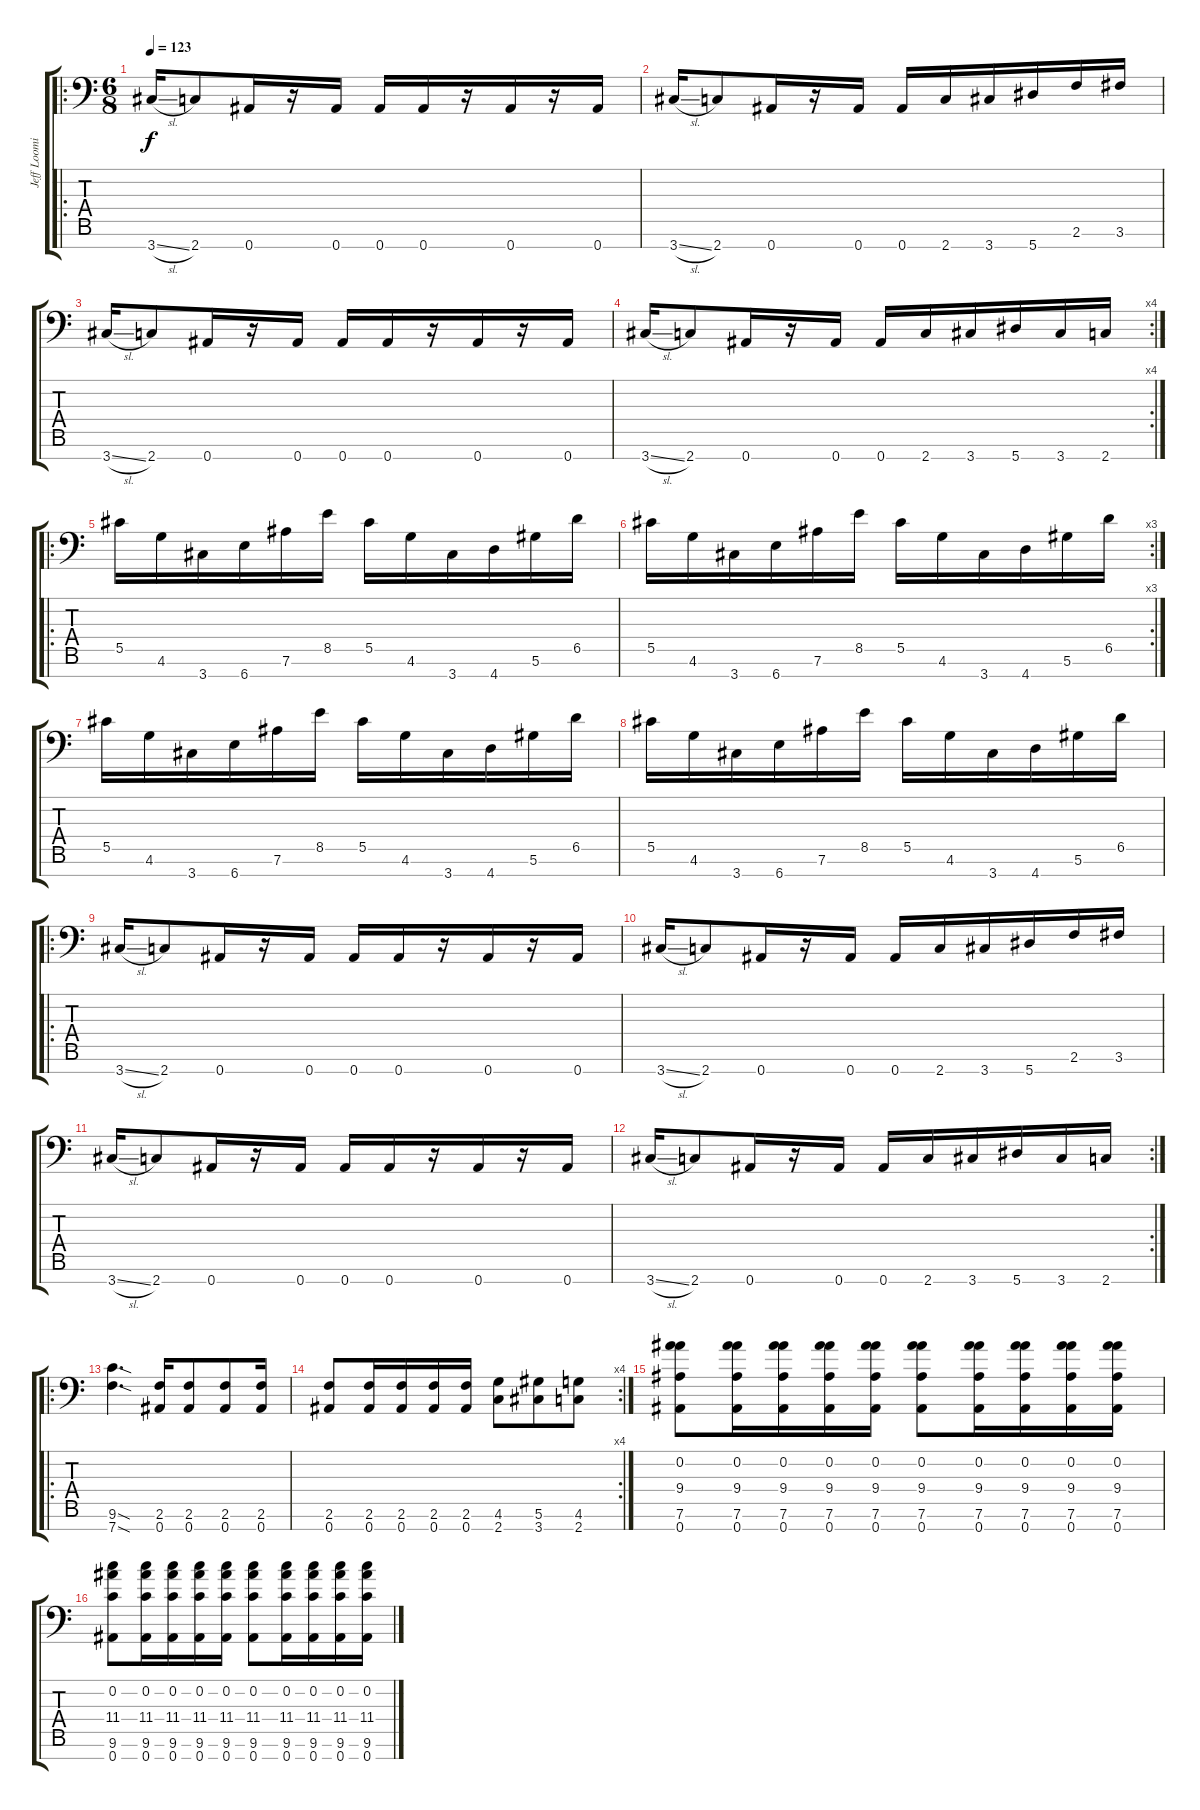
\track ("Jeff Loomis Rhythm" "Jeff Loomi") {instrument distortionguitar}
\staff {score tabs}
\tuning (Eb4 Bb3 Gb3 Db3 Ab2 Eb2 Bb1) {hide}
\ro
\ts (6 8)
\tempo 123
\clef f4
\ks c
3.7{sl}.16{dy f} 2.7.8 0.7.16 r.16 0.7.16 0.7.16 0.7.16 r.16 0.7.16 r.16 0.7.16 |
3.7{sl}.16 2.7.8 0.7.16 r.16 0.7.16 0.7.16 2.7.16 3.7.16 5.7.16 2.6.16 3.6.16 |
3.7{sl}.16 2.7.8 0.7.16 r.16 0.7.16 0.7.16 0.7.16 r.16 0.7.16 r.16 0.7.16 |
\rc 4
3.7{sl}.16 2.7.8 0.7.16 r.16 0.7.16 0.7.16 2.7.16 3.7.16 5.7.16 3.7.16 2.7.16 |
\ro
5.5.16 4.6.16 3.7.16 6.7.16 7.6.16 8.5.16 5.5.16 4.6.16 3.7.16 4.7.16 5.6.16 6.5.16 |
\rc 3
5.5.16 4.6.16 3.7.16 6.7.16 7.6.16 8.5.16 5.5.16 4.6.16 3.7.16 4.7.16 5.6.16 6.5.16 |
5.5.16 4.6.16 3.7.16 6.7.16 7.6.16 8.5.16 5.5.16 4.6.16 3.7.16 4.7.16 5.6.16 6.5.16 |
5.5.16 4.6.16 3.7.16 6.7.16 7.6.16 8.5.16 5.5.16 4.6.16 3.7.16 4.7.16 5.6.16 6.5.16 |
\ro
3.7{sl}.16 2.7.8 0.7.16 r.16 0.7.16 0.7.16 0.7.16 r.16 0.7.16 r.16 0.7.16 |
3.7{sl}.16 2.7.8 0.7.16 r.16 0.7.16 0.7.16 2.7.16 3.7.16 5.7.16 2.6.16 3.6.16 |
3.7{sl}.16 2.7.8 0.7.16 r.16 0.7.16 0.7.16 0.7.16 r.16 0.7.16 r.16 0.7.16 |
\rc 2
3.7{sl}.16 2.7.8 0.7.16 r.16 0.7.16 0.7.16 2.7.16 3.7.16 5.7.16 3.7.16 2.7.16 |
\ro
(9.6{sod} 7.7{sod}).4{d} (2.6 0.7).16 (2.6 0.7).8 (2.6 0.7).8 (2.6 0.7).16 |
\rc 4
(2.6 0.7).8 (2.6 0.7).16 (2.6 0.7).16 (2.6 0.7).16 (2.6 0.7).16 (4.6 2.7).8 (5.6 3.7).8 (4.6 2.7).8 |
(0.2 9.4 7.6 0.7).8 (0.2 9.4 7.6 0.7).16 (0.2 9.4 7.6 0.7).16 (0.2 9.4 7.6 0.7).16 (0.2 9.4 7.6 0.7).16 (0.2 9.4 7.6 0.7).8 (0.2 9.4 7.6 0.7).16 (0.2 9.4 7.6 0.7).16 (0.2 9.4 7.6 0.7).16 (0.2 9.4 7.6 0.7).16 |
(0.2 11.4 9.6 0.7).8 (0.2 11.4 9.6 0.7).16 (0.2 11.4 9.6 0.7).16 (0.2 11.4 9.6 0.7).16 (0.2 11.4 9.6 0.7).16 (0.2 11.4 9.6 0.7).8 (0.2 11.4 9.6 0.7).16 (0.2 11.4 9.6 0.7).16 (0.2 11.4 9.6 0.7).16 (0.2 11.4 9.6 0.7).16
